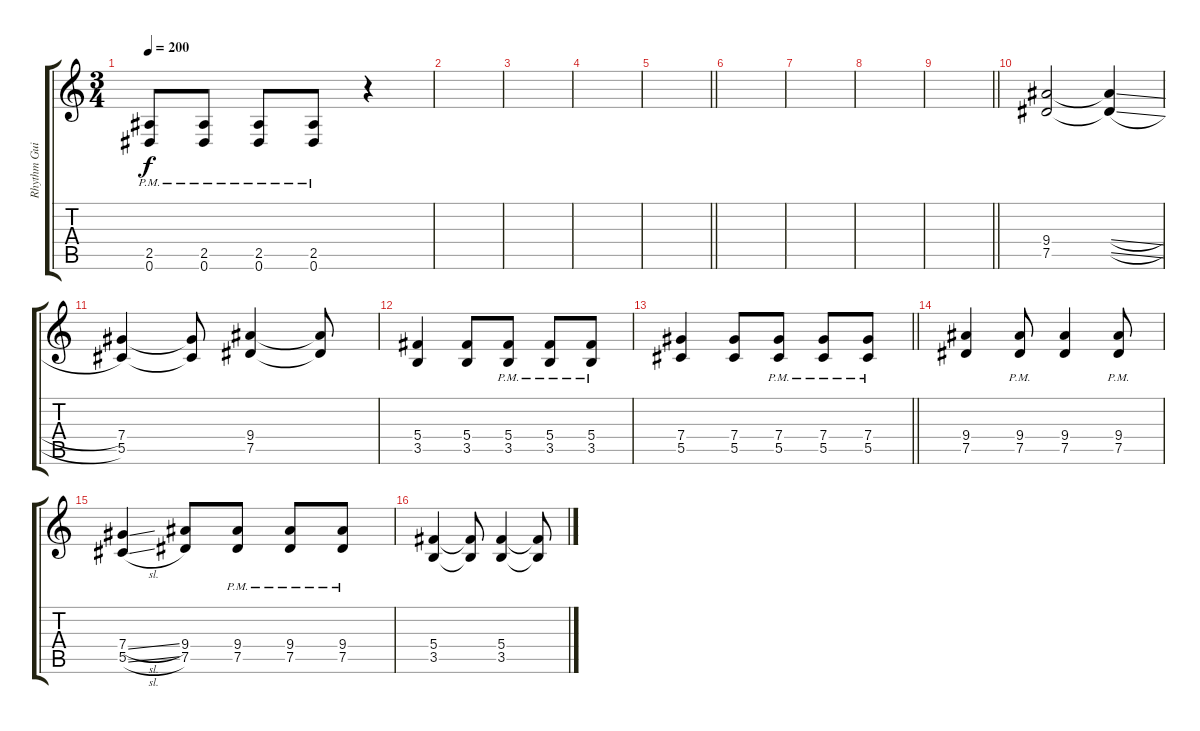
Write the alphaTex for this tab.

\track ("Rhythm Guitar" "Rhythm Gui") {instrument acousticguitarsteel}
\staff {score tabs}
\tuning (Eb4 Bb3 Gb3 Db3 Ab2 Eb2) {hide}
\ts (3 4)
\tempo 200
\clef g2
\ks c
(2.5{pm} 0.6{pm}).8{dy f} (2.5{pm} 0.6{pm}).8 (2.5{pm} 0.6{pm}).8 (2.5{pm} 0.6{pm}).8 r.4 |
|
|
|
\barLineRight lightlight
|
|
|
|
\barLineRight lightlight
|
(9.4 7.5).2 (9.4{sl t} 7.5{sl t}).4 |
(7.4 5.5).4 (7.4{t} 5.5{t}).8 (9.4 7.5).4 (9.4{t} 7.5{t}).8 |
(5.4 3.5).4 (5.4 3.5).8 (5.4{pm} 3.5{pm}).8 (5.4{pm} 3.5{pm}).8 (5.4{pm} 3.5{pm}).8 |
\barLineRight lightlight
(7.4 5.5).4 (7.4 5.5).8 (7.4{pm} 5.5{pm}).8 (7.4{pm} 5.5{pm}).8 (7.4{pm} 5.5{pm}).8 |
(9.4 7.5).4 (9.4{pm} 7.5{pm}).8 (9.4 7.5).4 (9.4{pm} 7.5{pm}).8 |
(7.4{sl} 5.5{sl}).4 (9.4 7.5).8 (9.4{pm} 7.5{pm}).8 (9.4{pm} 7.5{pm}).8 (9.4{pm} 7.5{pm}).8 |
(5.4 3.5).4 (5.4{t} 3.5{t}).8 (5.4 3.5).4 (5.4{t} 3.5{t}).8
